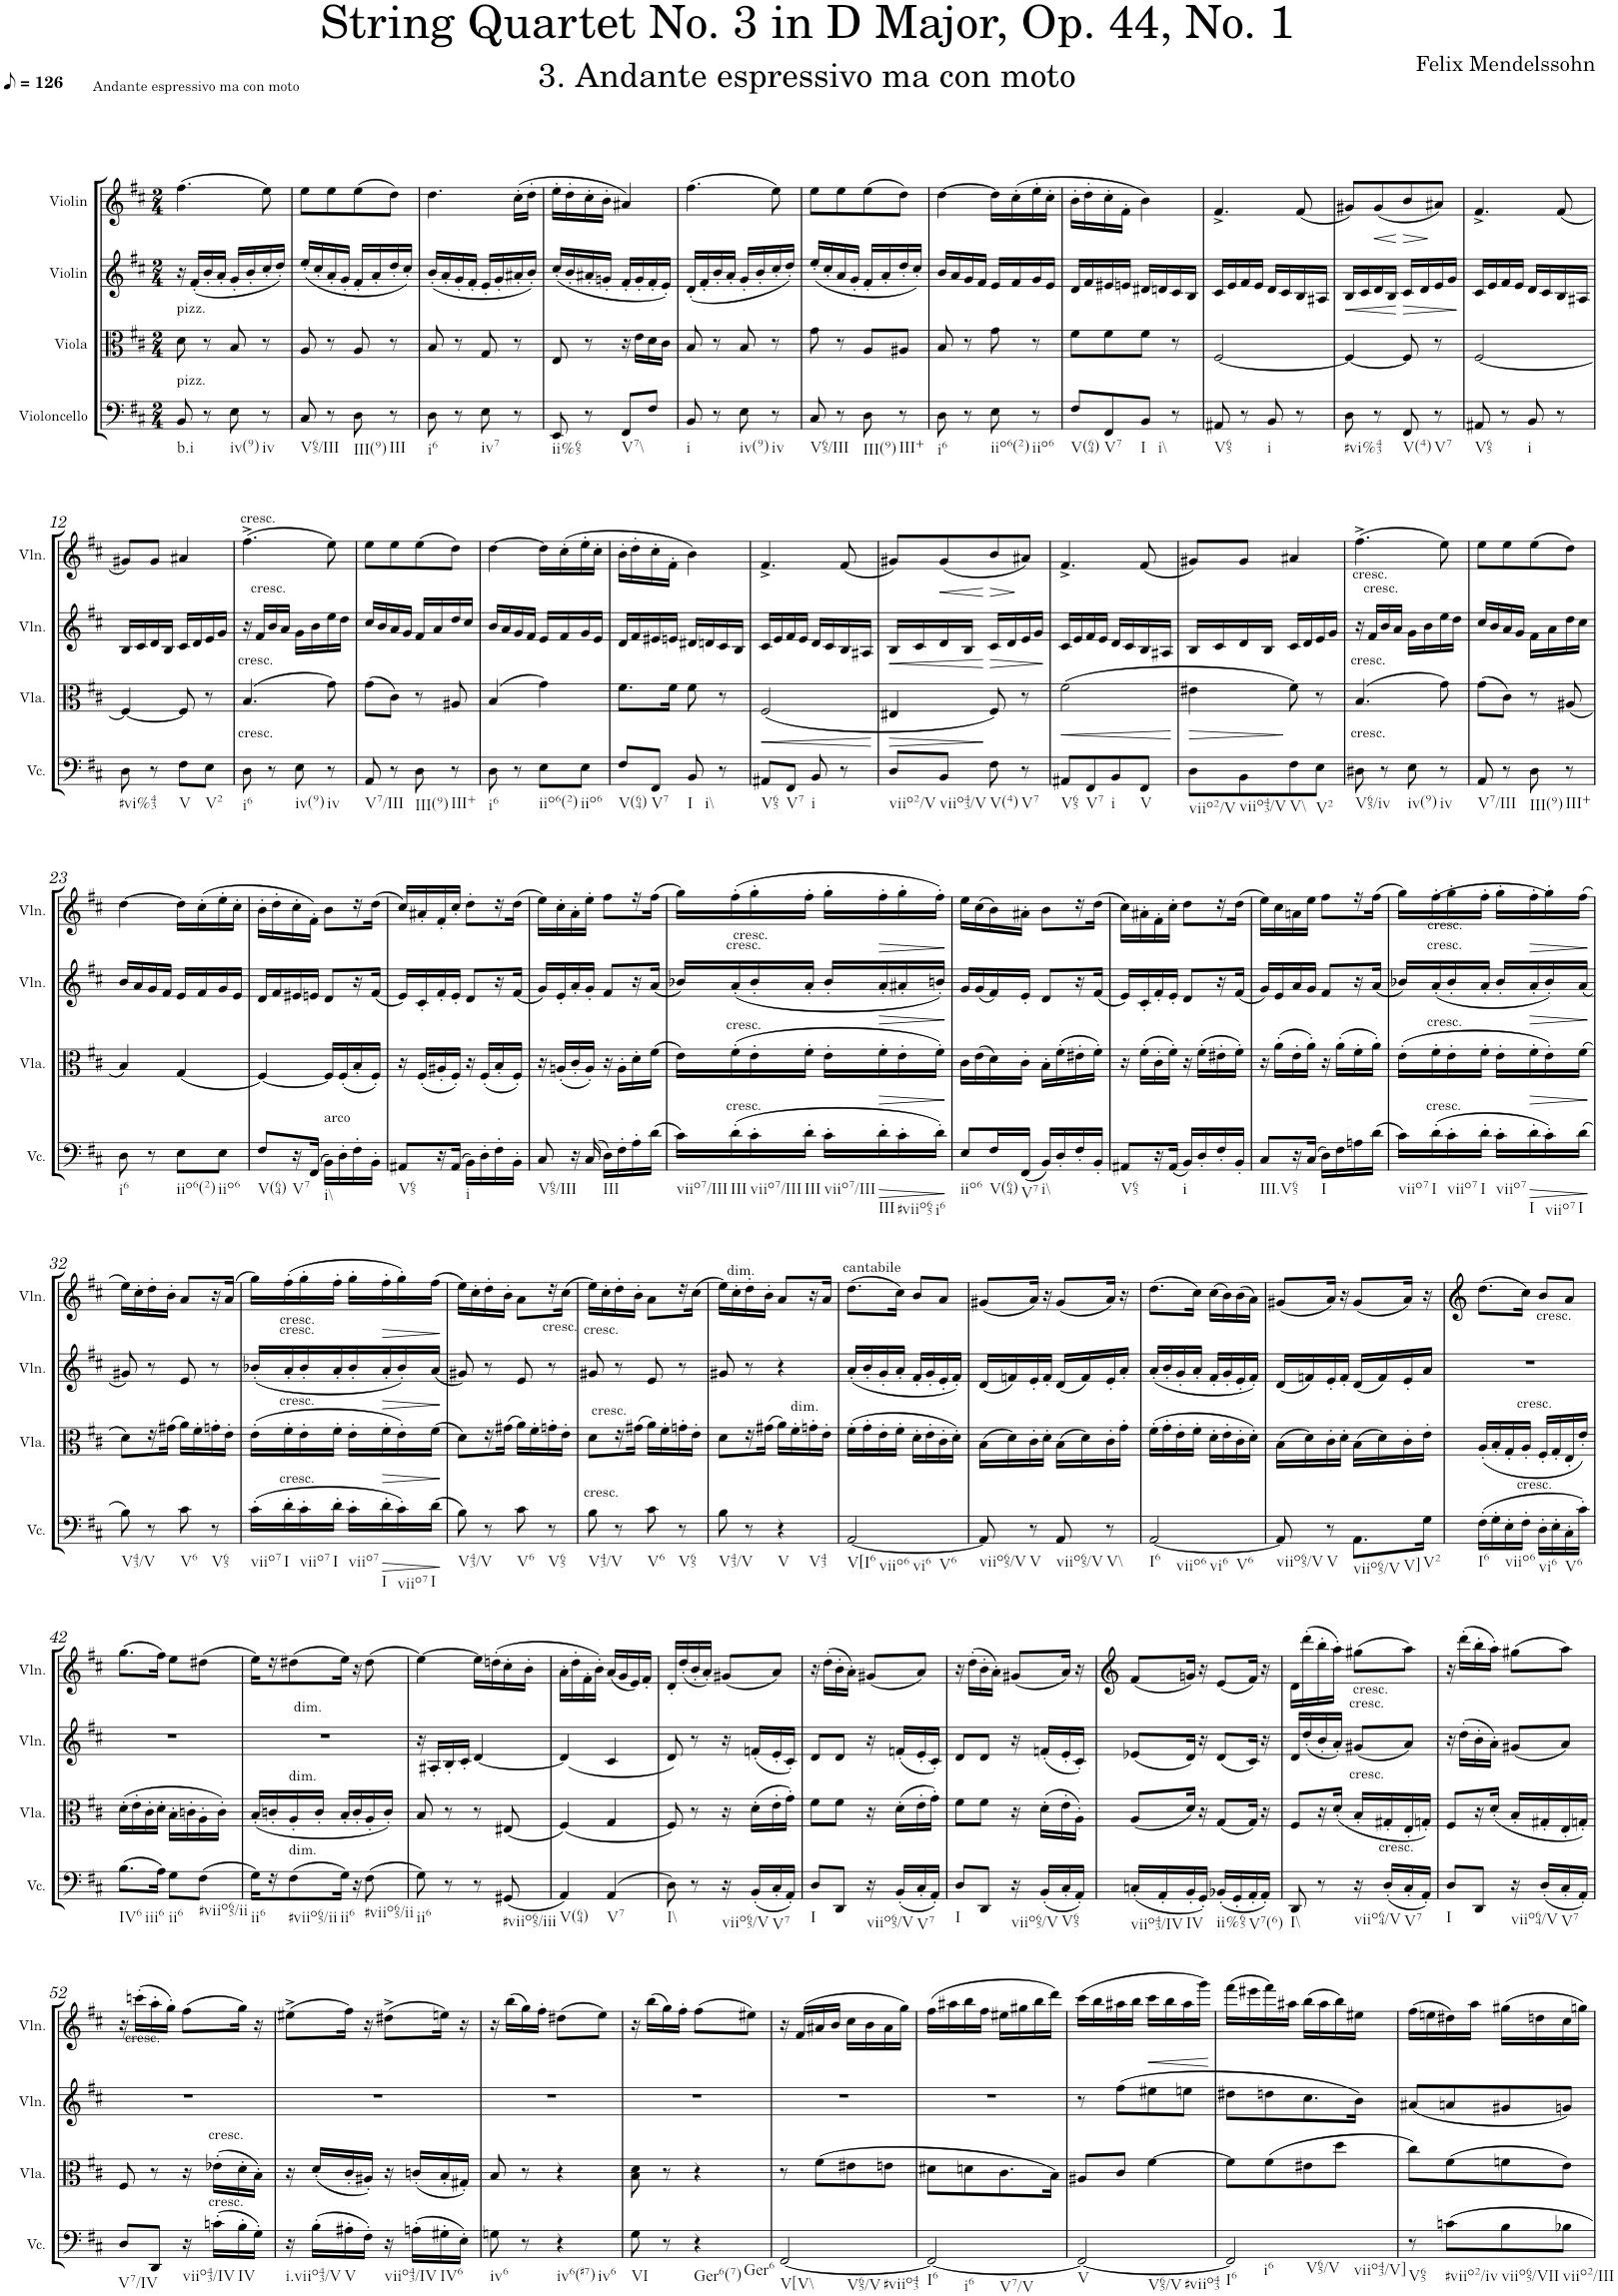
**kern	**dynam	**kern	**dynam	**kern	**dynam	**kern	**dynam
*part4	*part4	*part3	*part3	*part2	*part2	*part1	*part1
*staff4	*staff4	*staff3	*staff3	*staff2	*staff2	*staff1	*staff1
*I"Violoncello	*	*I"Viola	*	*I"Violin	*	*I"Violin	*
*I'Vc.	*	*I'Vla.	*	*I'Vln.	*	*I'Vln.	*
*clefF4	*	*clefC3	*	*clefG2	*	*clefG2	*
*k[f#c#]	*	*k[f#c#]	*	*k[f#c#]	*	*k[f#c#]	*
*M2/4	*	*M2/4	*	*M2/4	*	*M2/4	*
*MM63	*	*MM63	*	*MM63	*	*MM63	*
=1	=1	=1	=1	=1	=1	=1	=1
!	!	!	!	!	!	!LO:TX:a:t=Andante espressivo ma con moto	!
!	!	!LO:TX:a:t=pizz.	!	!	!	!	!
!LO:TX:a:t=pizz.	!	!	!	!	!	!	!
!LO:TX:b:t=b.i	!	!	!	!	!	!	!
8BB/	.	8d\	.	16r	.	(4.ff#\	.
.	.	.	.	(16f#'/LL	.	.	.
8r	.	8r	.	16b'/	.	.	.
.	.	.	.	16a'/JJ	.	.	.
!LO:TX:b:t=iv(9)	!	!	!	!	!	!	!
8E\	.	8B/	.	16g'/LL	.	.	.
.	.	.	.	16b'/	.	.	.
!LO:TX:b:t=iv	!	!	!	!	!	!	!
8r	.	8r	.	16cc#'/	.	8ee\)	.
.	.	.	.	16dd'/JJ)	.	.	.
=2	=2	=2	=2	=2	=2	=2	=2
!LO:TX:b:t=V65/III	!	!	!	!	!	!	!
8C#/	.	8A/	.	(16ee'/LL	.	8ee\L	.
.	.	.	.	16cc#'/	.	.	.
8r	.	8r	.	16a'/	.	8ee\	.
.	.	.	.	16g'/JJ	.	.	.
!LO:TX:b:t=III(9)	!	!	!	!	!	!	!
8D\	.	8A/	.	16f#'/LL	.	(8ee\	.
.	.	.	.	16a'/	.	.	.
!LO:TX:b:t=III	!	!	!	!	!	!	!
8r	.	8r	.	16dd'/	.	8dd\J)	.
.	.	.	.	16cc#'/JJ)	.	.	.
=3	=3	=3	=3	=3	=3	=3	=3
!LO:TX:b:t=i6	!	!	!	!	!	!	!
8D\	.	8B/	.	(16b'/LL	.	4.dd\	.
.	.	.	.	16a'/	.	.	.
8r	.	8r	.	16g'/	.	.	.
.	.	.	.	16f#'/JJ	.	.	.
!LO:TX:b:t=iv7	!	!	!	!	!	!	!
8E\	.	8G/	.	16e'/LL	.	.	.
.	.	.	.	16g'/	.	.	.
8r	.	8r	.	16a#X'/	.	(16cc#'\LL	.
.	.	.	.	16b'/JJ)	.	16dd'\JJ	.
=4	=4	=4	=4	=4	=4	=4	=4
!LO:TX:b:t=ii%65	!	!	!	!	!	!	!
8EE/	.	8E/	.	(16cc#'/LL	.	16ee'\LL	.
.	.	.	.	16b'/	.	16dd'\	.
8r	.	8r	.	16a#X'/	.	16cc#'\	.
.	.	.	.	16gn'/JJ	.	16b'\JJ	.
!LO:TX:b:t=V7\\	!	!	!	!	!	!	!
8FF#/L	.	16r	.	16f#'/LL	.	4a#X/)	.
.	.	16e\LL	.	16g'/	.	.	.
8F#/J	.	16d\	.	16f#'/	.	.	.
.	.	16c#\JJ	.	16e'/JJ)	.	.	.
=5	=5	=5	=5	=5	=5	=5	=5
!LO:TX:b:t=i	!	!	!	!	!	!	!
8BB/	.	8B/	.	(16d'/LL	.	(4.ff#\	.
.	.	.	.	16f#'/	.	.	.
8r	.	8r	.	16b'/	.	.	.
.	.	.	.	16a'/JJ	.	.	.
!LO:TX:b:t=iv(9)	!	!	!	!	!	!	!
8E\	.	8B/	.	16g'/LL	.	.	.
.	.	.	.	16b'/	.	.	.
!LO:TX:b:t=iv	!	!	!	!	!	!	!
8r	.	8r	.	16cc#'/	.	8ee\)	.
.	.	.	.	16dd'/JJ)	.	.	.
=6	=6	=6	=6	=6	=6	=6	=6
!LO:TX:b:t=V65/III	!	!	!	!	!	!	!
8C#/	.	8g\	.	(16ee'/LL	.	8ee\L	.
.	.	.	.	16cc#'/	.	.	.
8r	.	8r	.	16a/	.	8ee\	.
.	.	.	.	16g'/JJ	.	.	.
!LO:TX:b:t=III(9)	!	!	!	!	!	!	!
8D\	.	8A/L	.	16f#'/LL	.	(8ee\	.
.	.	.	.	16a'/	.	.	.
!LO:TX:b:t=III+	!	!	!	!	!	!	!
8r	.	8A#X/J	.	16dd'/	.	8dd\J)	.
.	.	.	.	16cc#'/JJ)	.	.	.
=7	=7	=7	=7	=7	=7	=7	=7
!LO:TX:b:t=i6	!	!	!	!	!	!	!
8D\	.	8B/	.	16b/LL	.	[4dd\	.
.	.	.	.	16a/	.	.	.
8r	.	8r	.	16g/	.	.	.
.	.	.	.	16f#/JJ	.	.	.
!LO:TX:b:t=iio6(2)	!	!	!	!	!	!	!
8E\	.	8g\	.	16e/LL	.	16dd\LL]	.
.	.	.	.	16f#/	.	(16cc#'\	.
!LO:TX:b:t=iio6	!	!	!	!	!	!	!
8r	.	8r	.	16g/	.	16ee'\	.
.	.	.	.	16e/JJ	.	16cc#'\JJ	.
=8	=8	=8	=8	=8	=8	=8	=8
!LO:TX:b:t=V(64)	!	!	!	!	!	!	!
8F#/L	.	8f#\L	.	16d/LL	.	16b'\LL	.
.	.	.	.	16f#/	.	16dd'\	.
!LO:TX:b:t=V7	!	!	!	!	!	!	!
8FF#/	.	8f#\	.	16e#X/	.	16cc#'\	.
.	.	.	.	16en/JJ	.	16f#'\JJ	.
!LO:TX:b:t=I	!	!	!	!	!	!	!
!LO:TX:b:t=i\\	!	!	!	!	!	!	!
8BB/J	.	8f#\J	.	16d#X/LL	.	4b\)	.
.	.	.	.	16dn/	.	.	.
8r	.	8r	.	16c#/	.	.	.
.	.	.	.	16B/JJ	.	.	.
=9	=9	=9	=9	=9	=9	=9	=9
!LO:TX:b:t=V65	!	!	!	!	!	!	!
8AA#X/	.	[<2F#/	.	16c#/LL	.	4.f#^/	.
.	.	.	.	16e/	.	.	.
8r	.	.	.	16f#/	.	.	.
.	.	.	.	16e/JJ	.	.	.
!LO:TX:b:t=i	!	!	!	!	!	!	!
8BB/	.	.	.	16d/LL	.	.	.
.	.	.	.	16c#/	.	.	.
8r	.	.	.	16B/	.	(8f#/	.
.	.	.	.	16A#X/JJ	.	.	.
=10	=10	=10	=10	=10	=10	=10	=10
!LO:TX:b:t=#vi%43	!	!	!	!	!	!	!
!	!	!	!	!	!LO:HP:b	!	!
8D\	.	4F#/_	.	16B/LL	<	8g#X/L)	.
.	.	.	.	16c#/	.	.	.
!	!	!	!	!	!	!	!LO:HP:b
8r	.	.	.	16d/	.	(8g#/	<
.	.	.	.	16B/JJ	.	.	.
!LO:TX:b:t=V(4)	!	!	!	!	!	!	!
!	!	!	!	!	!LO:HP:n=1:b	!	!LO:HP:n=1:b
8FF#/	.	8F#/]	.	16c#/LL	[ >	8b/	[ >
.	.	.	.	16d/	.	.	.
!LO:TX:b:t=V7	!	!	!	!	!	!	!
8r	.	8r	.	16e/	.	8a#X/J)	]
.	.	.	.	16g/JJ	.	.	.
.	.	.	.	.	]	.	.
=11	=11	=11	=11	=11	=11	=11	=11
!LO:TX:b:t=V65	!	!	!	!	!	!	!
8AA#X/	.	[2F#/	.	16c#/LL	.	4.f#^/	.
.	.	.	.	16e/	.	.	.
8r	.	.	.	16f#/	.	.	.
.	.	.	.	16e/JJ	.	.	.
!LO:TX:b:t=i	!	!	!	!	!	!	!
8BB/	.	.	.	16d/LL	.	.	.
.	.	.	.	16c#/	.	.	.
8r	.	.	.	16B/	.	(8f#/	.
.	.	.	.	16A#X/JJ	.	.	.
!!LO:LB:g=z
=12	=12	=12	=12	=12	=12	=12	=12
!LO:TX:b:t=#vi%43	!	!	!	!	!	!	!
8D\	.	4F#/_	.	16B/LL	.	8g#X/L)	.
.	.	.	.	16c#/	.	.	.
8r	.	.	.	16d/	.	8g#/J	.
.	.	.	.	16B/JJ	.	.	.
!LO:TX:b:t=V	!	!	!	!	!	!	!
8F#\L	.	8F#/]	.	16c#/LL	.	4a#X/	.
.	.	.	.	16d/	.	.	.
!LO:TX:b:t=V2	!	!	!	!	!	!	!
8E\J	.	8r	.	16e/	.	.	.
.	.	.	.	16g/JJ	.	.	.
=13	=13	=13	=13	=13	=13	=13	=13
!	!	!	!	!	!	!LO:TX:a:t=cresc.	!
!	!	!LO:TX:a:t=cresc.	!	!	!	!	!
!LO:TX:a:t=cresc.	!	!	!	!	!	!	!
!LO:TX:b:t=i6	!	!	!	!	!	!	!
8D\	.	(4.B/	.	16r	.	(4.ff#^\	.
!	!	!	!	!LO:TX:a:t=cresc.	!	!	!
.	.	.	.	16f#/LL	.	.	.
8r	.	.	.	16b/	.	.	.
.	.	.	.	16a/JJ	.	.	.
!LO:TX:b:t=iv(9)	!	!	!	!	!	!	!
8E\	.	.	.	16g\LL	.	.	.
.	.	.	.	16b\	.	.	.
!LO:TX:b:t=iv	!	!	!	!	!	!	!
8r	.	8g\)	.	16ee\	.	8ee\)	.
.	.	.	.	16dd\JJ	.	.	.
=14	=14	=14	=14	=14	=14	=14	=14
!LO:TX:b:t=V7/III	!	!	!	!	!	!	!
8AA/	.	(8g\L	.	16cc#/LL	.	8ee\L	.
.	.	.	.	16b/	.	.	.
8r	.	8c#\J)	.	16a/	.	8ee\	.
.	.	.	.	16g/JJ	.	.	.
!LO:TX:b:t=III(9)	!	!	!	!	!	!	!
8D\	.	8r	.	16f#/LL	.	(8ee\	.
.	.	.	.	16a/	.	.	.
!LO:TX:b:t=III+	!	!	!	!	!	!	!
8r	.	8A#X/	.	16dd/	.	8dd\J)	.
.	.	.	.	16cc#/JJ	.	.	.
=15	=15	=15	=15	=15	=15	=15	=15
!LO:TX:b:t=i6	!	!	!	!	!	!	!
8D\	.	(4B/	.	16b/LL	.	[4dd\	.
.	.	.	.	16a/	.	.	.
8r	.	.	.	16g/	.	.	.
.	.	.	.	16f#/JJ	.	.	.
!LO:TX:b:t=iio6(2)	!	!	!	!	!	!	!
8E\L	.	4g\)	.	16e/LL	.	16dd\LL]	.
.	.	.	.	16f#/	.	(16cc#'\	.
!LO:TX:b:t=iio6	!	!	!	!	!	!	!
8E\J	.	.	.	16g/	.	16ee'\	.
.	.	.	.	16e/JJ	.	16cc#'\JJ	.
=16	=16	=16	=16	=16	=16	=16	=16
!LO:TX:b:t=V(64)	!	!	!	!	!	!	!
8F#/L	.	8.f#\L	.	16d/LL	.	16b'\LL	.
.	.	.	.	16f#/	.	16dd'\	.
!LO:TX:b:t=V7	!	!	!	!	!	!	!
8FF#/J	.	.	.	16e#X/	.	16cc#'\	.
.	.	16f#\Jk	.	16en/JJ	.	16f#'\JJ	.
!LO:TX:b:t=I	!	!	!	!	!	!	!
!LO:TX:b:t=i\\	!	!	!	!	!	!	!
8BB/	.	8f#\	.	16d#X/LL	.	4b\)	.
.	.	.	.	16dn/	.	.	.
8r	.	8r	.	16c#/	.	.	.
.	.	.	.	16B/JJ	.	.	.
=17	=17	=17	=17	=17	=17	=17	=17
!LO:TX:b:t=V65	!	!	!	!	!	!	!
!	!	!	!LO:HP:b	!	!	!	!
8AA#X/L	.	(2F#/	<	16c#/LL	.	4.f#^/	.
.	.	.	.	16e/	.	.	.
!LO:TX:b:t=V7	!	!	!	!	!	!	!
8FF#/J	.	.	.	16f#/	.	.	.
.	.	.	.	16e/JJ	.	.	.
!LO:TX:b:t=i	!	!	!	!	!	!	!
8BB/	.	.	.	16d/LL	.	.	.
.	.	.	.	16c#/	.	.	.
8r	.	.	.	16B/	.	(8f#/	.
.	.	.	.	16A#X/JJ	.	.	.
.	.	.	[	.	.	.	.
=18	=18	=18	=18	=18	=18	=18	=18
!LO:TX:b:t=viio2/V	!	!	!	!	!	!	!
!	!	!	!LO:HP:b	!	!LO:HP:b	!	!
8D/L	.	4E#X/	>	16B/LL	<	8g#X/L)	.
.	.	.	.	16c#/	.	.	.
!LO:TX:b:t=viio43/V	!	!	!	!	!	!	!
!	!	!	!	!	!	!	!LO:HP:b
8BB/J	.	.	.	16d/	.	(8g#/	<
.	.	.	.	16B/JJ	.	.	.
!LO:TX:b:t=V(4)	!	!	!	!	!	!	!
!	!	!	!	!	!LO:HP:n=1:b	!	!LO:HP:n=1:b
8F#\	.	8F#/)	]	16c#/LL	[ >	8b/	[ >
.	.	.	.	16d/	.	.	.
!LO:TX:b:t=V7	!	!	!	!	!	!	!
8r	.	8r	.	16e/	.	8a#X/J)	]
.	.	.	.	16g/JJ	.	.	.
.	.	.	.	.	]	.	.
=19	=19	=19	=19	=19	=19	=19	=19
!LO:TX:b:t=V65	!	!	!	!	!	!	!
!	!	!	!LO:HP:b	!	!	!	!
8AA#X/L	.	(2f#\	<	16c#/LL	.	4.f#^/	.
.	.	.	.	16e/	.	.	.
!LO:TX:b:t=V7	!	!	!	!	!	!	!
8FF#/	.	.	.	16f#/	.	.	.
.	.	.	.	16e/JJ	.	.	.
!LO:TX:b:t=i	!	!	!	!	!	!	!
8BB/	.	.	.	16d/LL	.	.	.
.	.	.	.	16c#/	.	.	.
!LO:TX:b:t=V	!	!	!	!	!	!	!
8FF#/J	.	.	.	16B/	.	(8f#/	.
.	.	.	.	16A#X/JJ	.	.	.
.	.	.	[	.	.	.	.
=20	=20	=20	=20	=20	=20	=20	=20
!LO:TX:b:t=viio2/V	!	!	!	!	!	!	!
!	!	!	!LO:HP:b	!	!	!	!
8D\L	.	4e#X\	>	16B/LL	.	8g#X/L)	.
.	.	.	.	16c#/	.	.	.
!LO:TX:b:t=viio43/V	!	!	!	!	!	!	!
8BB\	.	.	.	16d/	.	8g#/J	.
.	.	.	.	16B/JJ	.	.	.
!LO:TX:b:t=V\\	!	!	!	!	!	!	!
8F#\	.	8f#\)	]	16c#/LL	.	4a#X/	.
.	.	.	.	16d/	.	.	.
!LO:TX:b:t=V2	!	!	!	!	!	!	!
8E\J	.	8r	.	16e/	.	.	.
.	.	.	.	16g/JJ	.	.	.
=21	=21	=21	=21	=21	=21	=21	=21
!	!	!	!	!	!	!LO:TX:b:t=cresc.	!
!	!	!LO:TX:a:t=cresc.	!	!	!	!	!
!LO:TX:a:t=cresc.	!	!	!	!	!	!	!
!LO:TX:b:t=V65/iv	!	!	!	!	!	!	!
8D#X\	.	(4.B/	.	16r	.	(4.ff#^\	.
!	!	!	!	!LO:TX:a:t=cresc.	!	!	!
.	.	.	.	16f#/LL	.	.	.
8r	.	.	.	16b/	.	.	.
.	.	.	.	16a/JJ	.	.	.
!LO:TX:b:t=iv(9)	!	!	!	!	!	!	!
8E\	.	.	.	16g\LL	.	.	.
.	.	.	.	16b\	.	.	.
!LO:TX:b:t=iv	!	!	!	!	!	!	!
8r	.	8g\)	.	16ee\	.	8ee\)	.
.	.	.	.	16dd\JJ	.	.	.
=22	=22	=22	=22	=22	=22	=22	=22
!LO:TX:b:t=V7/III	!	!	!	!	!	!	!
8AA/	.	(8g\L	.	16cc#/LL	.	8ee\L	.
.	.	.	.	16b/	.	.	.
8r	.	8c#\J)	.	16a/	.	8ee\	.
.	.	.	.	16g/JJ	.	.	.
!LO:TX:b:t=III(9)	!	!	!	!	!	!	!
8D\	.	8r	.	16f#\LL	.	(8ee\	.
.	.	.	.	16a\	.	.	.
!LO:TX:b:t=III+	!	!	!	!	!	!	!
8r	.	(8A#X/	.	16dd\	.	8dd\J)	.
.	.	.	.	16cc#\JJ	.	.	.
!!LO:LB:g=z
=23	=23	=23	=23	=23	=23	=23	=23
!LO:TX:b:t=i6	!	!	!	!	!	!	!
8D\	.	4B/)	.	16b/LL	.	[4dd\	.
.	.	.	.	16a/	.	.	.
8r	.	.	.	16g/	.	.	.
.	.	.	.	16f#/JJ	.	.	.
!LO:TX:b:t=iio6(2)	!	!	!	!	!	!	!
8E\L	.	(4G/	.	16e/LL	.	16dd\LL]	.
.	.	.	.	16f#/	.	(16cc#'\	.
!LO:TX:b:t=iio6	!	!	!	!	!	!	!
8E\J	.	.	.	16g/	.	16ee'\	.
.	.	.	.	16e/JJ	.	16cc#'\JJ	.
=24	=24	=24	=24	=24	=24	=24	=24
!LO:TX:b:t=V(64)	!	!	!	!	!	!	!
8F#/L	.	[4F#/)	.	16d/LL	.	16b'\LL	.
.	.	.	.	16f#/	.	16dd'\	.
!LO:TX:b:t=V7	!	!	!	!	!	!	!
16r	.	.	.	16e#X/	.	16cc#'\	.
(16FF#/JJ	.	.	.	16en/JJ	.	16f#'\JJ)	.
!LO:TX:a:t=arco	!	!	!	!	!	!	!
!LO:TX:b:t=i\\	!	!	!	!	!	!	!
16BB\LL)	.	16F#/LL]	.	8d/L	.	8b\L	.
16D'\	.	(16F#'/	.	.	.	.	.
16F#'\	.	16B'/	.	16r	.	16r	.
16BB'\JJ	.	16F#'/JJ)	.	(16f#/JJ	.	(16dd\JJ	.
=25	=25	=25	=25	=25	=25	=25	=25
!LO:TX:b:t=V65	!	!	!	!	!	!	!
8AA#X/L	.	16r	.	16e/LL)	.	16cc#/LL)	.
.	.	(16F#'/LL	.	16c#'/	.	16a#X'/	.
16r	.	16A#X'/	.	16f#'/	.	16f#'/	.
(16AA#/JJ	.	16F#'/JJ)	.	16e'/JJ	.	16cc#'/JJ	.
!LO:TX:b:t=i	!	!	!	!	!	!	!
16BB\LL)	.	16r	.	8d/L	.	8dd'\L	.
16D'\	.	(16F#'/LL	.	.	.	.	.
16F#'\	.	16B'/	.	16r	.	16r	.
16BB'\JJ	.	16F#'/JJ)	.	(16f#/JJ	.	(16dd\JJ	.
=26	=26	=26	=26	=26	=26	=26	=26
!LO:TX:b:t=V65/III	!	!	!	!	!	!	!
8C#/	.	16r	.	16g/LL)	.	16ee\LL)	.
.	.	(16An'/LL	.	16e'/	.	16cc#'\	.
16r	.	16c#'/	.	16a'/	.	16a'\	.
(16C#/	.	16A'/JJ)	.	16g'/JJ	.	16ee'\JJ	.
!LO:TX:b:t=III	!	!	!	!	!	!	!
16D\LL)	.	16r	.	8f#/L	.	8ff#\L	.
16F#'\	.	16A'\LL	.	.	.	.	.
16A'\	.	16d'\	.	16r	.	16r	.
(16d\JJ	.	(16f#\JJ	.	(16a/JJ	.	(16ff#\JJ	.
=27	=27	=27	=27	=27	=27	=27	=27
!LO:TX:b:t=viio7/III	!	!	!	!	!	!	!
16c#\LL)	.	16e\LL)	.	16b-X/LL)	.	16gg\LL)	.
!	!	!	!	!	!	!LO:TX:b:t=cresc.	!
!	!	!	!	!LO:TX:a:t=cresc.	!	!	!
!	!	!LO:TX:a:t=cresc.	!	!	!	!	!
!LO:TX:a:t=cresc.	!	!	!	!	!	!	!
!LO:TX:b:t=III	!	!	!	!	!	!	!
(16d'\	.	(16f#'\	.	(16a'/	.	(16ff#'\	.
!LO:TX:b:t=viio7/III	!	!	!	!	!	!	!
16c#'\	.	16e'\	.	16b-'/	.	16gg'\	.
!LO:TX:b:t=III	!	!	!	!	!	!	!
16d'\JJ	.	16f#'\JJ	.	16a'/JJ	.	16ff#'\JJ	.
!LO:TX:b:t=viio7/III	!	!	!	!	!	!	!
16c#'\LL	.	16e'\LL	.	16b-'/LL	.	16gg'\LL	.
!LO:TX:b:t=III	!	!	!	!	!	!	!
!	!LO:HP:b	!	!LO:HP:b	!	!LO:HP:b	!	!LO:HP:b
16d'\	>	16f#'\	>	16a'/	>	16ff#'\	>
!LO:TX:b:t=#viio65	!	!	!	!	!	!	!
16c#'\	.	16e'\	.	16a#X'/	.	16gg'\	.
!LO:TX:b:t=i6	!	!	!	!	!	!	!
16d'\JJ)	.	16f#'\JJ)	.	16bn'/JJ)	.	16ff#'\JJ)	.
.	]	.	]	.	]	.	]
=28	=28	=28	=28	=28	=28	=28	=28
!LO:TX:b:t=iio6	!	!	!	!	!	!	!
8E/L	.	16c#\LL	.	16g/LL	.	16ee\LL	.
.	.	(16e\	.	(16g/	.	(16cc#\	.
!LO:TX:b:t=V(64)	!	!	!	!	!	!	!
16F#/L	.	16d\)	.	16f#/)	.	16b\)	.
!LO:TX:b:t=V7	!	!	!	!	!	!	!
(16FF#/JJ	.	16c#'\JJ	.	16e'/JJ	.	16a#X'\JJ	.
!LO:TX:b:t=i\\	!	!	!	!	!	!	!
16BB/LL)	.	16B'\LL	.	8d/L	.	8b\L	.
16D'/	.	(16f#'\	.	.	.	.	.
16F#'/	.	16e#X'\	.	16r	.	16r	.
16BB'/JJ	.	16f#'\JJ)	.	(16f#/JJ	.	(16dd\JJ	.
=29	=29	=29	=29	=29	=29	=29	=29
!LO:TX:b:t=V65	!	!	!	!	!	!	!
8AA#X/L	.	16r	.	16e/LL)	.	16cc#\LL)	.
.	.	(16f#'\LL	.	16c#'/	.	16a#X'\	.
16r	.	16c#'\	.	16f#'/	.	16f#'\	.
(16AA#/JJ	.	16f#'\JJ)	.	16e'/JJ	.	16cc#'\JJ	.
!LO:TX:b:t=i	!	!	!	!	!	!	!
16BB/LL)	.	16r	.	8d/L	.	8dd\L	.
16D'/	.	(16f#'\LL	.	.	.	.	.
16F#'/	.	16e#X'\	.	16r	.	16r	.
16BB'/JJ	.	16f#'\JJ)	.	(16f#/JJ	.	(16dd\JJ	.
=30	=30	=30	=30	=30	=30	=30	=30
!LO:TX:b:t=III.V65	!	!	!	!	!	!	!
8C#/L	.	16r	.	16g/LL)	.	16ee\LL)	.
.	.	(16a'\LL	.	16e/	.	16cc#\	.
16r	.	16e'\	.	16a/	.	16an\	.
(16C#/JJ	.	16a'\JJ)	.	16g/JJ	.	16ee\JJ	.
!LO:TX:b:t=I	!	!	!	!	!	!	!
16D\LL)	.	16r	.	8f#/L	.	8ff#\L	.
16F#\	.	(16a'\LL	.	.	.	.	.
16An\	.	16f#'\	.	16r	.	16r	.
(16d\JJ	.	16a'\JJ)	.	(16a/JJ	.	(16ff#\JJ	.
=31	=31	=31	=31	=31	=31	=31	=31
!LO:TX:b:t=viio7	!	!	!	!	!	!	!
16c#\LL)	.	(16e'\LL	.	16b-X/LL)	.	16gg\LL)	.
!	!	!	!	!	!	!LO:TX:a:t=cresc.	!
!	!	!	!	!LO:TX:a:t=cresc.	!	!	!
!	!	!LO:TX:a:t=cresc.	!	!	!	!	!
!LO:TX:a:t=cresc.	!	!	!	!	!	!	!
!LO:TX:b:t=I	!	!	!	!	!	!	!
(16d'\	.	16f#'\	.	(16a'/	.	(16ff#'\	.
!LO:TX:b:t=viio7	!	!	!	!	!	!	!
16c#'\	.	16e'\	.	16b-'/	.	16gg'\	.
!LO:TX:b:t=I	!	!	!	!	!	!	!
16d'\JJ	.	16f#'\JJ	.	16a'/JJ	.	16ff#'\JJ	.
!LO:TX:b:t=viio7	!	!	!	!	!	!	!
16c#'\LL	.	16e'\LL	.	16b-'/LL	.	16gg'\LL	.
!LO:TX:b:t=I	!	!	!	!	!	!	!
!	!LO:HP:b	!	!LO:HP:b	!	!LO:HP:b	!	!LO:HP:b
16d'\	>	16f#'\	>	16a'/	>	16ff#'\	>
!LO:TX:b:t=viio7	!	!	!	!	!	!	!
16c#'\)	.	16e'\)	.	16b-'/)	.	16gg'\)	.
!LO:TX:b:t=I	!	!	!	!	!	!	!
(16d\JJ	.	(16f#\JJ	.	(16a/JJ	.	(16ff#\JJ	.
.	]	.	]	.	]	.	]
!!LO:LB:g=z
=32	=32	=32	=32	=32	=32	=32	=32
!LO:TX:b:t=V43/V	!	!	!	!	!	!	!
8B\)	.	8d\L)	.	8g#X/)	.	16ee\LL)	.
.	.	.	.	.	.	16cc#'\	.
8r	.	16r	.	8r	.	16dd'\	.
.	.	(16g#X\JJ	.	.	.	16b'\JJ	.
!LO:TX:b:t=V6	!	!	!	!	!	!	!
8c#\	.	16a\LL)	.	8e/	.	8a/L	.
.	.	16f#'\	.	.	.	.	.
!LO:TX:b:t=V65	!	!	!	!	!	!	!
8r	.	16gn'\	.	8r	.	16r	.
.	.	16e'\JJ	.	.	.	(16a/JJ	.
=33	=33	=33	=33	=33	=33	=33	=33
!LO:TX:b:t=viio7	!	!	!	!	!	!	!
(16c#'\LL	.	(16e'\LL	.	(16b-X'/LL	.	16gg\LL)	.
!	!	!	!	!	!	!LO:TX:b:t=cresc.	!
!	!	!	!	!LO:TX:a:t=cresc.	!	!	!
!	!	!LO:TX:a:t=cresc.	!	!	!	!	!
!LO:TX:a:t=cresc.	!	!	!	!	!	!	!
!LO:TX:b:t=I	!	!	!	!	!	!	!
16d'\	.	16f#'\	.	16a'/	.	(16ff#'\	.
!LO:TX:b:t=viio7	!	!	!	!	!	!	!
16c#'\	.	16e'\	.	16b-'/	.	16gg'\	.
!LO:TX:b:t=I	!	!	!	!	!	!	!
16d'\JJ	.	16f#'\JJ	.	16a'/	.	16ff#'\JJ	.
!LO:TX:b:t=viio7	!	!	!	!	!	!	!
16c#'\LL	.	16e'\LL	.	16b-'/	.	16gg'\LL	.
!LO:TX:b:t=I	!	!	!	!	!	!	!
!	!LO:HP:b	!	!LO:HP:b	!	!LO:HP:b	!	!LO:HP:b
16d'\	>	16f#'\	>	16a'/	>	16ff#'\	>
!LO:TX:b:t=viio7	!	!	!	!	!	!	!
16c#'\)	.	16e'\)	.	16b-'/)	.	16gg'\)	.
!LO:TX:b:t=I	!	!	!	!	!	!	!
(16d\JJ	.	(16f#\JJ	.	(16a/JJ	.	(16ff#\JJ	.
.	]	.	]	.	]	.	]
=34	=34	=34	=34	=34	=34	=34	=34
!LO:TX:b:t=V43/V	!	!	!	!	!	!	!
8B\)	.	8d\L)	.	8g#X/)	.	16ee\LL)	.
.	.	.	.	.	.	16cc#'\	.
8r	.	16r	.	8r	.	16dd'\	.
.	.	(16g#X\JJ	.	.	.	16b'\JJ	.
!LO:TX:b:t=V6	!	!	!	!	!	!	!
8c#\	.	16a\LL)	.	8e/	.	8a\L	.
.	.	16f#'\	.	.	.	.	.
!LO:TX:b:t=V65	!	!	!	!	!	!	!
8r	.	16gn'\	.	8r	.	16r	.
!	!	!	!	!	!	!LO:TX:b:t=cresc.	!
.	.	16e'\JJ	.	.	.	(16cc#\JJ	.
=35	=35	=35	=35	=35	=35	=35	=35
!	!	!	!	!LO:TX:a:t=cresc.	!	!	!
!	!	!LO:TX:a:t=cresc.	!	!	!	!	!
!LO:TX:a:t=cresc.	!	!	!	!	!	!	!
!LO:TX:b:t=V43/V	!	!	!	!	!	!	!
8B\	.	8d\L	.	8g#X/	.	16ee\LL)	.
.	.	.	.	.	.	16cc#'\	.
8r	.	16r	.	8r	.	16dd'\	.
.	.	(16g#X\JJ	.	.	.	16b'\JJ	.
!LO:TX:b:t=V6	!	!	!	!	!	!	!
8c#\	.	16a\LL)	.	8e/	.	8a\L	.
.	.	16f#'\	.	.	.	.	.
!LO:TX:b:t=V65	!	!	!	!	!	!	!
8r	.	16gn'\	.	8r	.	16r	.
.	.	16e'\JJ	.	.	.	(16cc#\JJ	.
=36	=36	=36	=36	=36	=36	=36	=36
!LO:TX:b:t=V43/V	!	!	!	!	!	!	!
8B\	.	8d\L	.	8g#X/	.	16ee\LL)	.
!	!	!	!	!	!	!LO:TX:a:t=dim.	!
.	.	.	.	.	.	16cc#'\	.
8r	.	16r	.	8r	.	16dd'\	.
.	.	(16g#X\JJ	.	.	.	16b'\JJ	.
!LO:TX:b:t=V	!	!	!	!	!	!	!
!LO:TX:b:t=V43	!	!	!	!	!	!	!
4r	.	16a\LL)	.	4r	.	8a/L	.
!	!	!LO:TX:a:t=dim.	!	!	!	!	!
.	.	16f#'\	.	.	.	.	.
.	.	16gn'\	.	.	.	16r	.
.	.	16e'\JJ	.	.	.	16a/JJ	.
=37	=37	=37	=37	=37	=37	=37	=37
!	!	!	!	!	!	!LO:TX:a:t=cantabile	!
!LO:TX:b:t=V[I6	!	!	!	!	!	!	!
!LO:TX:b:t=viio6	!	!	!	!	!	!	!
!LO:TX:b:t=vi6	!	!	!	!	!	!	!
!LO:TX:b:t=V6	!	!	!	!	!	!	!
[2AA/	.	(16f#'\LL	.	(16a'/LL	.	(8.dd\L	.
.	.	16g'\	.	16b'/	.	.	.
.	.	16e'\	.	16g'/	.	.	.
.	.	16f#'\JJ	.	16a'/JJ	.	16cc#\Jk)	.
.	.	16d'\LL	.	16f#'/LL	.	8b/L	.
.	.	16e'\	.	16g'/	.	.	.
.	.	16c#'\	.	16e'/	.	8a/J	.
.	.	16d'\JJ)	.	16f#'/JJ)	.	.	.
=38	=38	=38	=38	=38	=38	=38	=38
!LO:TX:b:t=viio65/V	!	!	!	!	!	!	!
8AA/]	.	(16B\LL	.	(16d/LL	.	(8g#X/L	.
.	.	16d\)	.	16fn/)	.	.	.
!LO:TX:b:t=V	!	!	!	!	!	!	!
8r	.	16c#'\	.	16e'/	.	16a/Jk)	.
.	.	16d'\JJ	.	16f'/JJ	.	16r	.
!LO:TX:b:t=viio65/V	!	!	!	!	!	!	!
8AA/	.	(16B\LL	.	(16d/LL	.	(8g#/L	.
.	.	16d\)	.	16f/)	.	.	.
!LO:TX:b:t=V\\	!	!	!	!	!	!	!
8r	.	16c#'\	.	16e'/	.	16a/Jk)	.
.	.	16g'\JJ	.	16a'/JJ	.	16r	.
=39	=39	=39	=39	=39	=39	=39	=39
!LO:TX:b:t=I6	!	!	!	!	!	!	!
!LO:TX:b:t=viio6	!	!	!	!	!	!	!
!LO:TX:b:t=vi6	!	!	!	!	!	!	!
!LO:TX:b:t=V6	!	!	!	!	!	!	!
[2AA/	.	(16f#'\LL	.	(16a'/LL	.	(8.dd\L	.
.	.	16g'\	.	16b'/	.	.	.
.	.	16e'\	.	16g'/	.	.	.
.	.	16f#'\JJ	.	16a'/JJ	.	16cc#\Jk)	.
.	.	16d'\LL	.	16f#'/LL	.	(16cc#\LL	.
.	.	16e'\	.	16g'/	.	16b\)	.
.	.	16c#'\	.	16e'/	.	(16b\	.
.	.	16d'\JJ)	.	16f#'/JJ)	.	16a\JJ)	.
=40	=40	=40	=40	=40	=40	=40	=40
!LO:TX:b:t=viio65/V	!	!	!	!	!	!	!
8AA/]	.	(16B\LL	.	(16d/LL	.	(8g#X/L	.
.	.	16d\)	.	16fn/)	.	.	.
!LO:TX:b:t=V	!	!	!	!	!	!	!
8r	.	16c#'\	.	16e'/	.	16a/Jk)	.
.	.	16d'\JJ	.	16f'/JJ	.	16r	.
!LO:TX:b:t=viio65/V	!	!	!	!	!	!	!
!LO:TX:b:t=V]	!	!	!	!	!	!	!
8.AA\L	.	(16B\LL	.	(16d/LL	.	(8g#/L	.
.	.	16d\)	.	16f/)	.	.	.
.	.	16c#'\	.	16e'/	.	16a/Jk)	.
!LO:TX:b:t=V2	!	!	!	!	!	!	!
16G\Jk	.	16e'\JJ	.	16a/JJ	.	16r	.
=41	=41	=41	=41	=41	=41	=41	=41
!LO:TX:b:t=I6	!	!	!	!	!	!	!
(16F#'\LL	.	(16A'/LL	.	2r	.	(8.dd\L	.
16G'\	.	16B'/	.	.	.	.	.
!LO:TX:b:t=viio6	!	!	!	!	!	!	!
16E'\	.	16G'/	.	.	.	.	.
!	!	!LO:TX:a:t=cresc.	!	!	!	!	!
!LO:TX:a:t=cresc.	!	!	!	!	!	!	!
16F#'\JJ	.	16A'/JJ	.	.	.	16cc#\Jk)	.
!	!	!	!	!	!	!LO:TX:b:t=cresc.	!
!LO:TX:b:t=vi6	!	!	!	!	!	!	!
16D'\LL	.	16F#'/LL	.	.	.	8b/L	.
16E'\	.	16G'/	.	.	.	.	.
!LO:TX:b:t=V6	!	!	!	!	!	!	!
16C#'\	.	16E'/	.	.	.	8a/J	.
16c#'\JJ)	.	16e'/JJ)	.	.	.	.	.
!!LO:LB:g=z
=42	=42	=42	=42	=42	=42	=42	=42
!LO:TX:b:t=IV6	!	!	!	!	!	!	!
!LO:TX:b:t=iii6	!	!	!	!	!	!	!
(8.B\L	.	(16d'\LL	.	2r	.	(8.gg\L	.
.	.	16e'\	.	.	.	.	.
.	.	16c#'\	.	.	.	.	.
16A\Jk)	.	16d'\JJ	.	.	.	16ff#\Jk)	.
!LO:TX:b:t=ii6	!	!	!	!	!	!	!
8G\L	.	16B'\LL	.	.	.	8ee\L	.
.	.	16cn'\	.	.	.	.	.
!LO:TX:b:t=#viio65/ii	!	!	!	!	!	!	!
(8F#\J	.	16A'\	.	.	.	(8dd#X\J	.
.	.	16c'\JJ)	.	.	.	.	.
=43	=43	=43	=43	=43	=43	=43	=43
!LO:TX:b:t=ii6	!	!	!	!	!	!	!
16G\LL)	.	(16B'/LL	.	2r	.	16ee\LL)	.
16r	.	16cn'/	.	.	.	16r	.
!	!	!	!	!	!	!LO:TX:b:t=dim.	!
!	!	!LO:TX:a:t=dim.	!	!	!	!	!
!LO:TX:a:t=dim.	!	!	!	!	!	!	!
!LO:TX:b:t=#viio65/ii	!	!	!	!	!	!	!
(8F#\	.	16A'/	.	.	.	(8dd#X\	.
.	.	16c'/JJ	.	.	.	.	.
!LO:TX:b:t=ii6	!	!	!	!	!	!	!
16G\Jk)	.	16B'/LL	.	.	.	16ee\Jk)	.
16r	.	16c'/	.	.	.	16r	.
!LO:TX:b:t=#viio65/ii	!	!	!	!	!	!	!
(8F#\	.	16A'/	.	.	.	(8dd#\	.
.	.	16c'/JJ)	.	.	.	.	.
=44	=44	=44	=44	=44	=44	=44	=44
!LO:TX:b:t=ii6	!	!	!	!	!	!	!
8G\)	.	8B/	.	16r	.	[4ee\)	.
.	.	.	.	16A#X'/LL	.	.	.
8r	.	8r	.	16B'/	.	.	.
.	.	.	.	16c#'/JJ	.	.	.
8r	.	8r	.	[4d/	.	16ee\LL]	.
.	.	.	.	.	.	(16ddn'\	.
!LO:TX:b:t=#viio65/iii	!	!	!	!	!	!	!
(8GG#X/	.	(8E#X/	.	.	.	16cc#'\	.
.	.	.	.	.	.	16b'\JJ	.
=45	=45	=45	=45	=45	=45	=45	=45
!LO:TX:b:t=V(64)	!	!	!	!	!	!	!
4AA/)	.	(4F#/)	.	(4d/]	.	16a'\LL	.
.	.	.	.	.	.	16dd'\	.
.	.	.	.	.	.	16f#'\	.
.	.	.	.	.	.	16b'\JJ)	.
!LO:TX:b:t=V7	!	!	!	!	!	!	!
(4AA/	.	4G/	.	4c#/	.	(16a/LL	.
.	.	.	.	.	.	16g/	.
.	.	.	.	.	.	16e/)	.
.	.	.	.	.	.	16f#'/JJ	.
=46	=46	=46	=46	=46	=46	=46	=46
!LO:TX:b:t=I\\	!	!	!	!	!	!	!
8D\)	.	8F#/)	.	8d/)	.	16d'/LL	.
.	.	.	.	.	.	(16dd'/	.
8r	.	8r	.	8r	.	16b'/	.
.	.	.	.	.	.	16a'/JJ)	.
!LO:TX:b:t=viio65/V	!	!	!	!	!	!	!
16r	.	16r	.	16r	.	(8g#X/L	.
(16BB'/LL	.	(16d'\LL	.	(16fn'/LL	.	.	.
!LO:TX:b:t=V7	!	!	!	!	!	!	!
16C#'/	.	16e'\	.	16e'/	.	8a/J)	.
16AA'/JJ)	.	16g'\JJ)	.	16c#'/JJ)	.	.	.
=47	=47	=47	=47	=47	=47	=47	=47
!LO:TX:b:t=I	!	!	!	!	!	!	!
8D/L	.	8f#\L	.	8d/L	.	16r	.
.	.	.	.	.	.	(16dd'\LL	.
8DD/J	.	8f#\J	.	8d/J	.	16b'\	.
.	.	.	.	.	.	16a'\JJ)	.
!LO:TX:b:t=viio65/V	!	!	!	!	!	!	!
16r	.	16r	.	16r	.	(8g#X/L	.
(16BB'/LL	.	(16d'\LL	.	(16fn'/LL	.	.	.
!LO:TX:b:t=V7	!	!	!	!	!	!	!
16C#'/	.	16e'\	.	16e'/	.	8a/J)	.
16AA'/JJ)	.	16g'\JJ)	.	16c#'/JJ)	.	.	.
=48	=48	=48	=48	=48	=48	=48	=48
!LO:TX:b:t=I	!	!	!	!	!	!	!
8D/L	.	8f#\L	.	8d/L	.	16r	.
.	.	.	.	.	.	(16dd'\LL	.
8DD/J	.	8f#\J	.	8d/J	.	16b'\	.
.	.	.	.	.	.	16a'\JJ)	.
!LO:TX:b:t=viio65/V	!	!	!	!	!	!	!
16r	.	16r	.	16r	.	(8g#X/L	.
(16BB'/LL	.	(16d'\LL	.	(16fn'/LL	.	.	.
!LO:TX:b:t=V65	!	!	!	!	!	!	!
16C#'/	.	16e'\	.	16e'/	.	16a/Jk)	.
16AA'/JJ)	.	16A'\JJ)	.	16c#'/JJ)	.	16r	.
=49	=49	=49	=49	=49	=49	=49	=49
!LO:TX:b:t=viio43/IV	!	!	!	!	!	!	!
(16Cn'/LL	.	(8A/L	.	(8e-X/L	.	(8f#/L	.
16AA'/	.	.	.	.	.	.	.
!LO:TX:b:t=IV	!	!	!	!	!	!	!
16BB'/	.	16d/Jk)	.	16d/Jk)	.	16gn/Jk)	.
16GG'/JJ)	.	16r	.	16r	.	16r	.
!LO:TX:b:t=ii%65	!	!	!	!	!	!	!
(16BB-X'/LL	.	(8G/L	.	(8d/L	.	(8e/L	.
16GG'/	.	.	.	.	.	.	.
!LO:TX:b:t=V7(6)	!	!	!	!	!	!	!
16AA'/	.	16G/Jk)	.	16c#/Jk)	.	16f#/Jk)	.
16AA'/JJ)	.	16r	.	16r	.	16r	.
=50	=50	=50	=50	=50	=50	=50	=50
!LO:TX:b:t=I\\	!	!	!	!	!	!	!
8DD/	.	8F#/L	.	16d/LL	.	16d\LL	.
.	.	.	.	(16dd'/	.	(16ddd'\	.
8r	.	16r	.	16b'/	.	16bb'\	.
.	.	(16d'/JJ	.	16a'/JJ)	.	16aa'\JJ)	.
!	!	!	!	!	!	!LO:TX:b:t=cresc.	!
!	!	!	!	!LO:TX:a:t=cresc.	!	!	!
!	!	!LO:TX:a:t=cresc.	!	!	!	!	!
!LO:TX:b:t=viio64/V	!	!	!	!	!	!	!
16r	.	16B'/LL	.	(8g#X/L	.	(8gg#X\L	.
!LO:TX:a:t=cresc.	!	!	!	!	!	!	!
(16D'/LL	.	16G#X'/	.	.	.	.	.
!LO:TX:b:t=V7	!	!	!	!	!	!	!
16C#'/	.	16E'/	.	8a/J)	.	8aa\J)	.
16AA'/JJ)	.	16Gn'/JJ)	.	.	.	.	.
=51	=51	=51	=51	=51	=51	=51	=51
!LO:TX:b:t=I	!	!	!	!	!	!	!
8D/L	.	8F#/L	.	16r	.	16r	.
.	.	.	.	(16dd'\LL	.	(16ddd'\LL	.
8DD/J	.	16r	.	16b'\	.	16bb'\	.
.	.	(16d'/JJ	.	16a'\JJ)	.	16aa'\JJ)	.
!LO:TX:b:t=viio64/V	!	!	!	!	!	!	!
16r	.	16B'/LL	.	(8g#X/L	.	(8gg#X\L	.
(16D'/LL	.	16G#X'/	.	.	.	.	.
!LO:TX:b:t=V7	!	!	!	!	!	!	!
16C#'/	.	16E'/	.	8a/J)	.	8aa\J)	.
16AA'/JJ)	.	16Gn'/JJ)	.	.	.	.	.
!!LO:LB:g=z
=52	=52	=52	=52	=52	=52	=52	=52
!LO:TX:b:t=V7/IV	!	!	!	!	!	!	!
8D/L	.	8F#/	.	2r	.	16r	.
!	!	!	!	!	!	!LO:TX:a:t=cresc.	!
.	.	.	.	.	.	(16cccn'\LL	.
8DD/J	.	8r	.	.	.	16aa'\	.
.	.	.	.	.	.	16gg'\JJ)	.
!LO:TX:b:t=viio43/IV	!	!	!	!	!	!	!
16r	.	16r	.	.	.	(8ff#\L	.
!	!	!LO:TX:a:t=cresc.	!	!	!	!	!
!LO:TX:a:t=cresc.	!	!	!	!	!	!	!
(16cn'\LL	.	(16e-X'\LL	.	.	.	.	.
!LO:TX:b:t=IV	!	!	!	!	!	!	!
16B'\	.	16d'\	.	.	.	16gg\Jk)	.
16G'\JJ)	.	16B'\JJ)	.	.	.	16r	.
=53	=53	=53	=53	=53	=53	=53	=53
!LO:TX:b:t=i.viio43/V	!	!	!	!	!	!	!
16r	.	16r	.	2r	.	(8ee#X^\L	.
(16B'\LL	.	(16d'/LL	.	.	.	.	.
!LO:TX:b:t=V	!	!	!	!	!	!	!
16A#X'\	.	16c#'/	.	.	.	16ff#\Jk)	.
16F#'\JJ)	.	16A#X'/JJ)	.	.	.	16r	.
!LO:TX:b:t=viio43/IV	!	!	!	!	!	!	!
16r	.	16r	.	.	.	(8dd#X^\L	.
(16An'\LL	.	(16cn'/LL	.	.	.	.	.
!LO:TX:b:t=IV6	!	!	!	!	!	!	!
16G#X'\	.	16B'/	.	.	.	16een\Jk)	.
16E'\JJ)	.	16G#X'/JJ)	.	.	.	16r	.
=54	=54	=54	=54	=54	=54	=54	=54
!LO:TX:b:t=iv6	!	!	!	!	!	!	!
8Gn\	.	8B/	.	2r	.	16r	.
.	.	.	.	.	.	(16bb\LL	.
8r	.	8r	.	.	.	16gg\)	.
.	.	.	.	.	.	16ff#'\JJ	.
!LO:TX:b:t=iv6(#7)	!	!	!	!	!	!	!
!LO:TX:b:t=iv6	!	!	!	!	!	!	!
4r	.	4r	.	.	.	(8dd#X\L	.
.	.	.	.	.	.	8ee\J)	.
=55	=55	=55	=55	=55	=55	=55	=55
!LO:TX:b:t=VI	!	!	!	!	!	!	!
8G\	.	8B\ 8d\	.	2r	.	16r	.
.	.	.	.	.	.	(16bb\LL	.
8r	.	8r	.	.	.	16gg\)	.
.	.	.	.	.	.	16ff#'\JJ	.
!LO:TX:b:t=Ger6(7)	!	!	!	!	!	!	!
!LO:TX:b:t=Ger6	!	!	!	!	!	!	!
4r	.	4r	.	.	.	(8ff#\L	.
.	.	.	.	.	.	8ee#X\J)	.
=56	=56	=56	=56	=56	=56	=56	=56
!LO:TX:b:t=V[V\\	!	!	!	!	!	!	!
!LO:TX:b:t=V65/V	!	!	!	!	!	!	!
!LO:TX:b:t=#viio43	!	!	!	!	!	!	!
[2FF#/	.	8r	.	2r	.	16r	.
.	.	.	.	.	.	(16f#/LL	.
.	.	(8f#\L	.	.	.	16a#X/	.
.	.	.	.	.	.	16b/JJ	.
.	.	8e#X\	.	.	.	16cc#\LL	.
.	.	.	.	.	.	16b\	.
.	.	8en\J	.	.	.	16a#\	.
.	.	.	.	.	.	16gg\JJ)	.
=57	=57	=57	=57	=57	=57	=57	=57
!LO:TX:b:t=I6	!	!	!	!	!	!	!
!LO:TX:b:t=i6	!	!	!	!	!	!	!
!LO:TX:b:t=V7/V	!	!	!	!	!	!	!
2FF#/_	.	8d#X\L	.	2r	.	(16ff#\LL	.
.	.	.	.	.	.	16aa#X\	.
.	.	8dn\	.	.	.	16bb\	.
.	.	.	.	.	.	16ff#\JJ	.
.	.	8.c#\	.	.	.	16ee#X\LL	.
.	.	.	.	.	.	16gg#X\	.
.	.	.	.	.	.	16bb\	.
.	.	16B\Jk)	.	.	.	16ddd\JJ)	.
=58	=58	=58	=58	=58	=58	=58	=58
!LO:TX:b:t=V	!	!	!	!	!	!	!
!LO:TX:b:t=V65/V	!	!	!	!	!	!	!
!LO:TX:b:t=#viio43	!	!	!	!	!	!	!
2FF#/_	.	8A#X/L	.	8r	.	(16ccc#\LL	.
.	.	.	.	.	.	16bb\	.
.	.	8c#/J	.	(8ff#\L	.	16aa#X\	.
.	.	.	.	.	.	16bb\JJ	.
!	!	!	!	!	!	!	!LO:HP:b
.	.	[4f#\	.	8ee#X\	.	16ccc#\LL	<
.	.	.	.	.	.	16bb\	.
.	.	.	.	8een\J	.	16aa#\	.
.	.	.	.	.	.	16ggg\JJ)	.
.	.	.	.	.	.	.	[
=59	=59	=59	=59	=59	=59	=59	=59
!LO:TX:b:t=I6	!	!	!	!	!	!	!
!LO:TX:b:t=i6	!	!	!	!	!	!	!
!LO:TX:b:t=V65/V	!	!	!	!	!	!	!
!LO:TX:b:t=viio43/V]	!	!	!	!	!	!	!
2FF#/]	.	8f#\L]	.	8dd#X\L	.	(16fff#\LL	.
.	.	.	.	.	.	16eee#X\	.
.	.	(8f#\	.	8ddn\	.	16fff#\)	.
.	.	.	.	.	.	16aa#X\JJ	.
.	.	8e#X\	.	8.cc#\	.	(16bb\LL	.
.	.	.	.	.	.	16aa#\	.
.	.	8dd\J	.	.	.	16bb\)	.
.	.	.	.	16b\Jk)	.	16ee#X\JJ	.
=60	=60	=60	=60	=60	=60	=60	=60
!LO:TX:b:t=V65	!	!	!	!	!	!	!
8r	.	8cc#\L)	.	(8a#X/L	.	(16ff#\LL	.
.	.	.	.	.	.	16een\	.
!LO:TX:b:t=#viio2/iv	!	!	!	!	!	!	!
8cn\L	.	(8f#\	.	8an/	.	16dd#X\)	.
.	.	.	.	.	.	16aa\JJ	.
!LO:TX:b:t=viio65/VII	!	!	!	!	!	!	!
8B\	.	8fn\	.	8g#X/	.	(16gg#X\LL	.
.	.	.	.	.	.	16ddn\	.
!LO:TX:b:t=viio2/III	!	!	!	!	!	!	!
8B-X\J	.	8e\J)	.	8gn/J)	.	16cc#\	.
.	.	.	.	.	.	16ggn\JJ)	.
=	=	=	=	=	=	=	=
*-	*-	*-	*-	*-	*-	*-	*-
